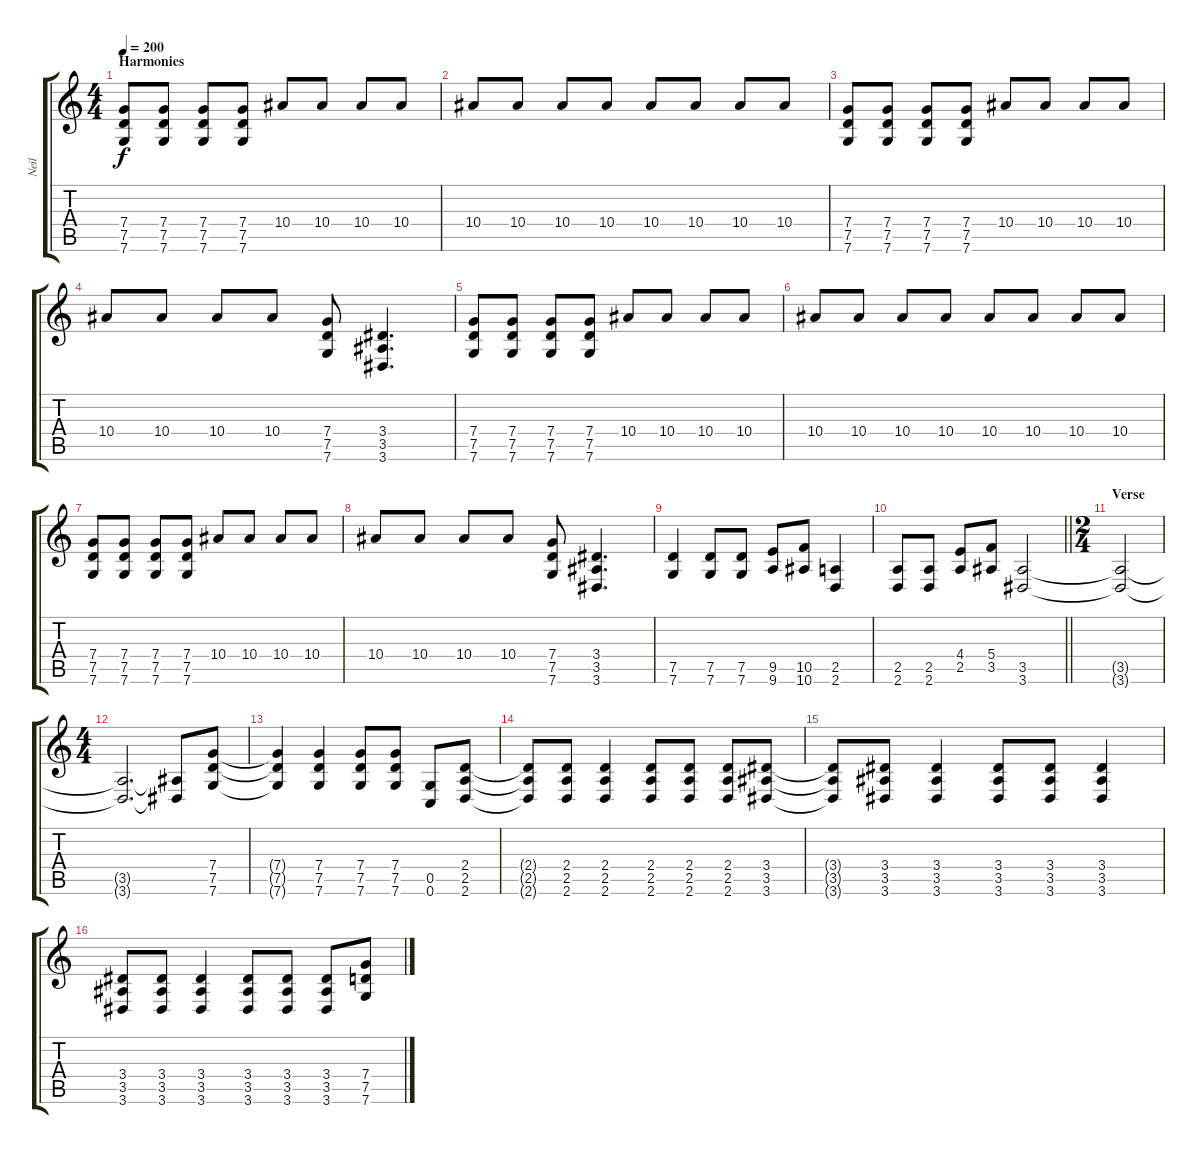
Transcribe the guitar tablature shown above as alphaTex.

\track ("Neil" "Neil") {instrument distortionguitar}
\staff {score tabs}
\tuning (D4 A3 F3 C3 G2 C2) {hide}
\ts (4 4)
\section ("" "Harmonies")
\tempo 200
\clef g2
\ks c
(7.4 7.5 7.6).8{dy f} (7.4 7.5 7.6).8 (7.4 7.5 7.6).8 (7.4 7.5 7.6).8 10.4.8 10.4.8 10.4.8 10.4.8 |
10.4.8 10.4.8 10.4.8 10.4.8 10.4.8 10.4.8 10.4.8 10.4.8 |
(7.4 7.5 7.6).8 (7.4 7.5 7.6).8 (7.4 7.5 7.6).8 (7.4 7.5 7.6).8 10.4.8 10.4.8 10.4.8 10.4.8 |
10.4.8 10.4.8 10.4.8 10.4.8 (7.4 7.5 7.6).8 (3.4 3.5 3.6).4{d} |
(7.4 7.5 7.6).8 (7.4 7.5 7.6).8 (7.4 7.5 7.6).8 (7.4 7.5 7.6).8 10.4.8 10.4.8 10.4.8 10.4.8 |
10.4.8 10.4.8 10.4.8 10.4.8 10.4.8 10.4.8 10.4.8 10.4.8 |
(7.4 7.5 7.6).8 (7.4 7.5 7.6).8 (7.4 7.5 7.6).8 (7.4 7.5 7.6).8 10.4.8 10.4.8 10.4.8 10.4.8 |
10.4.8 10.4.8 10.4.8 10.4.8 (7.4 7.5 7.6).8 (3.4 3.5 3.6).4{d} |
(7.5 7.6).4 (7.5 7.6).8 (7.5 7.6).8 (9.5 9.6).8 (10.5 10.6).8 (2.5 2.6).4 |
\barLineRight lightlight
(2.5 2.6).8 (2.5 2.6).8 (4.4 2.5).8 (5.4 3.5).8 (3.5 3.6).2 |
\ts (2 4)
\section ("" "Verse")
(3.5{t} 3.6{t}).2 |
\ts (4 4)
(3.5{t} 3.6{t}).2{d} (3.5{t} 3.6{t}).8 (7.4 7.5 7.6).8 |
(7.4{t} 7.5{t} 7.6{t}).4 (7.4 7.5 7.6).4 (7.4 7.5 7.6).8 (7.4 7.5 7.6).8 (0.5 0.6).8 (2.4 2.5 2.6).8 |
(2.4{t} 2.5{t} 2.6{t}).8 (2.4 2.5 2.6).8 (2.4 2.5 2.6).4 (2.4 2.5 2.6).8 (2.4 2.5 2.6).8 (2.4 2.5 2.6).8 (3.4 3.5 3.6).8 |
(3.4{t} 3.5{t} 3.6{t}).8 (3.4 3.5 3.6).8 (3.4 3.5 3.6).4 (3.4 3.5 3.6).8 (3.4 3.5 3.6).8 (3.4 3.5 3.6).4 |
(3.4 3.5 3.6).8 (3.4 3.5 3.6).8 (3.4 3.5 3.6).4 (3.4 3.5 3.6).8 (3.4 3.5 3.6).8 (3.4 3.5 3.6).8 (7.4 7.5 7.6).8
